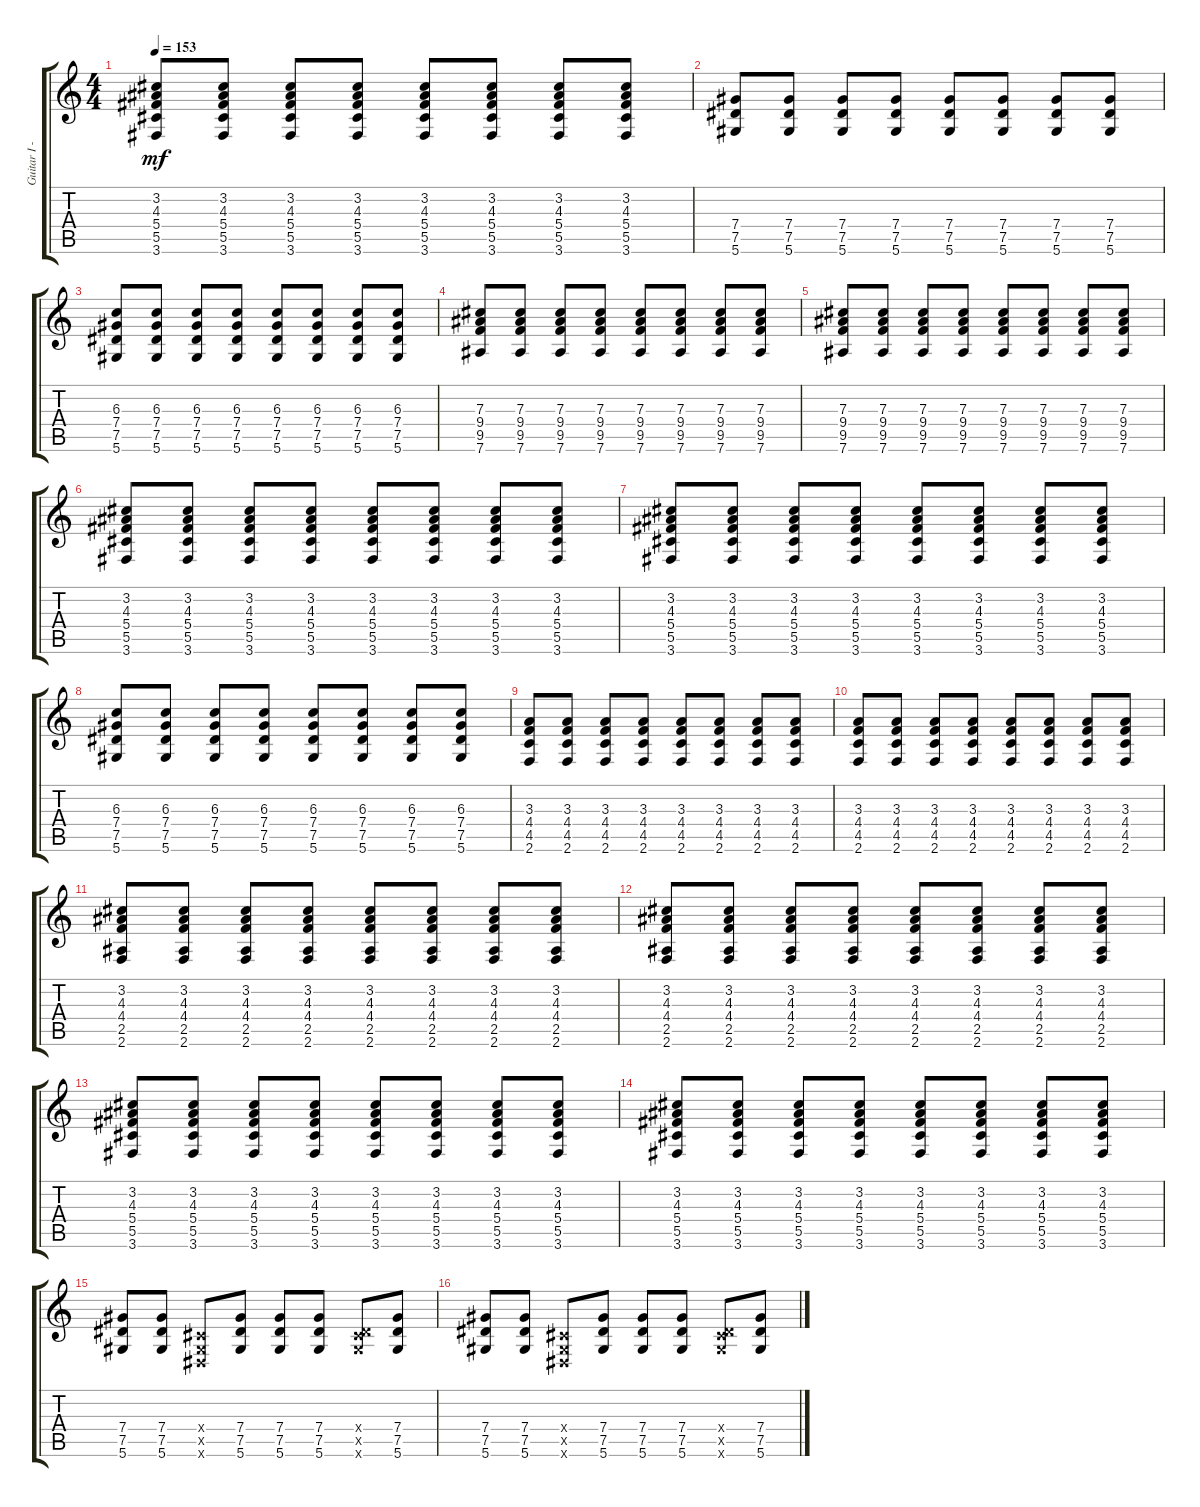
\track ("Guitar I - (Distortion) Jade" "Guitar I -") {instrument distortionguitar}
\staff {score tabs}
\tuning (Eb4 Bb3 Gb3 Db3 Ab2 Eb2) {hide}
\ts (4 4)
\tempo 153
\clef g2
\ks c
(3.2 4.3 5.4 5.5 3.6).8{dy mf} (3.2 4.3 5.4 5.5 3.6).8 (3.2 4.3 5.4 5.5 3.6).8 (3.2 4.3 5.4 5.5 3.6).8 (3.2 4.3 5.4 5.5 3.6).8 (3.2 4.3 5.4 5.5 3.6).8 (3.2 4.3 5.4 5.5 3.6).8 (3.2 4.3 5.4 5.5 3.6).8 |
(7.4 7.5 5.6).8 (7.4 7.5 5.6).8 (7.4 7.5 5.6).8 (7.4 7.5 5.6).8 (7.4 7.5 5.6).8 (7.4 7.5 5.6).8 (7.4 7.5 5.6).8 (7.4 7.5 5.6).8 |
(6.3 7.4 7.5 5.6).8 (6.3 7.4 7.5 5.6).8 (6.3 7.4 7.5 5.6).8 (6.3 7.4 7.5 5.6).8 (6.3 7.4 7.5 5.6).8 (6.3 7.4 7.5 5.6).8 (6.3 7.4 7.5 5.6).8 (6.3 7.4 7.5 5.6).8 |
(7.3 9.4 9.5 7.6).8 (7.3 9.4 9.5 7.6).8 (7.3 9.4 9.5 7.6).8 (7.3 9.4 9.5 7.6).8 (7.3 9.4 9.5 7.6).8 (7.3 9.4 9.5 7.6).8 (7.3 9.4 9.5 7.6).8 (7.3 9.4 9.5 7.6).8 |
(7.3 9.4 9.5 7.6).8 (7.3 9.4 9.5 7.6).8 (7.3 9.4 9.5 7.6).8 (7.3 9.4 9.5 7.6).8 (7.3 9.4 9.5 7.6).8 (7.3 9.4 9.5 7.6).8 (7.3 9.4 9.5 7.6).8 (7.3 9.4 9.5 7.6).8 |
(3.2 4.3 5.4 5.5 3.6).8 (3.2 4.3 5.4 5.5 3.6).8 (3.2 4.3 5.4 5.5 3.6).8 (3.2 4.3 5.4 5.5 3.6).8 (3.2 4.3 5.4 5.5 3.6).8 (3.2 4.3 5.4 5.5 3.6).8 (3.2 4.3 5.4 5.5 3.6).8 (3.2 4.3 5.4 5.5 3.6).8 |
(3.2 4.3 5.4 5.5 3.6).8 (3.2 4.3 5.4 5.5 3.6).8 (3.2 4.3 5.4 5.5 3.6).8 (3.2 4.3 5.4 5.5 3.6).8 (3.2 4.3 5.4 5.5 3.6).8 (3.2 4.3 5.4 5.5 3.6).8 (3.2 4.3 5.4 5.5 3.6).8 (3.2 4.3 5.4 5.5 3.6).8 |
(6.3 7.4 7.5 5.6).8 (6.3 7.4 7.5 5.6).8 (6.3 7.4 7.5 5.6).8 (6.3 7.4 7.5 5.6).8 (6.3 7.4 7.5 5.6).8 (6.3 7.4 7.5 5.6).8 (6.3 7.4 7.5 5.6).8 (6.3 7.4 7.5 5.6).8 |
(3.3 4.4 4.5 2.6).8 (3.3 4.4 4.5 2.6).8 (3.3 4.4 4.5 2.6).8 (3.3 4.4 4.5 2.6).8 (3.3 4.4 4.5 2.6).8 (3.3 4.4 4.5 2.6).8 (3.3 4.4 4.5 2.6).8 (3.3 4.4 4.5 2.6).8 |
(3.3 4.4 4.5 2.6).8 (3.3 4.4 4.5 2.6).8 (3.3 4.4 4.5 2.6).8 (3.3 4.4 4.5 2.6).8 (3.3 4.4 4.5 2.6).8 (3.3 4.4 4.5 2.6).8 (3.3 4.4 4.5 2.6).8 (3.3 4.4 4.5 2.6).8 |
(3.2 4.3 4.4 2.5 2.6).8 (3.2 4.3 4.4 2.5 2.6).8 (3.2 4.3 4.4 2.5 2.6).8 (3.2 4.3 4.4 2.5 2.6).8 (3.2 4.3 4.4 2.5 2.6).8 (3.2 4.3 4.4 2.5 2.6).8 (3.2 4.3 4.4 2.5 2.6).8 (3.2 4.3 4.4 2.5 2.6).8 |
(3.2 4.3 4.4 2.5 2.6).8 (3.2 4.3 4.4 2.5 2.6).8 (3.2 4.3 4.4 2.5 2.6).8 (3.2 4.3 4.4 2.5 2.6).8 (3.2 4.3 4.4 2.5 2.6).8 (3.2 4.3 4.4 2.5 2.6).8 (3.2 4.3 4.4 2.5 2.6).8 (3.2 4.3 4.4 2.5 2.6).8 |
(3.2 4.3 5.4 5.5 3.6).8 (3.2 4.3 5.4 5.5 3.6).8 (3.2 4.3 5.4 5.5 3.6).8 (3.2 4.3 5.4 5.5 3.6).8 (3.2 4.3 5.4 5.5 3.6).8 (3.2 4.3 5.4 5.5 3.6).8 (3.2 4.3 5.4 5.5 3.6).8 (3.2 4.3 5.4 5.5 3.6).8 |
(3.2 4.3 5.4 5.5 3.6).8 (3.2 4.3 5.4 5.5 3.6).8 (3.2 4.3 5.4 5.5 3.6).8 (3.2 4.3 5.4 5.5 3.6).8 (3.2 4.3 5.4 5.5 3.6).8 (3.2 4.3 5.4 5.5 3.6).8 (3.2 4.3 5.4 5.5 3.6).8 (3.2 4.3 5.4 5.5 3.6).8 |
(7.4 7.5 5.6).8 (7.4 7.5 5.6).8 (0.4{x} 0.5{x} 0.6{x}).8 (7.4 7.5 5.6).8 (7.4 7.5 5.6).8 (7.4 7.5 5.6).8 (0.4{x} 7.5{x} 5.6{x}).8 (7.4 7.5 5.6).8 |
(7.4 7.5 5.6).8 (7.4 7.5 5.6).8 (0.4{x} 0.5{x} 0.6{x}).8 (7.4 7.5 5.6).8 (7.4 7.5 5.6).8 (7.4 7.5 5.6).8 (0.4{x} 7.5{x} 5.6{x}).8 (7.4 7.5 5.6).8
